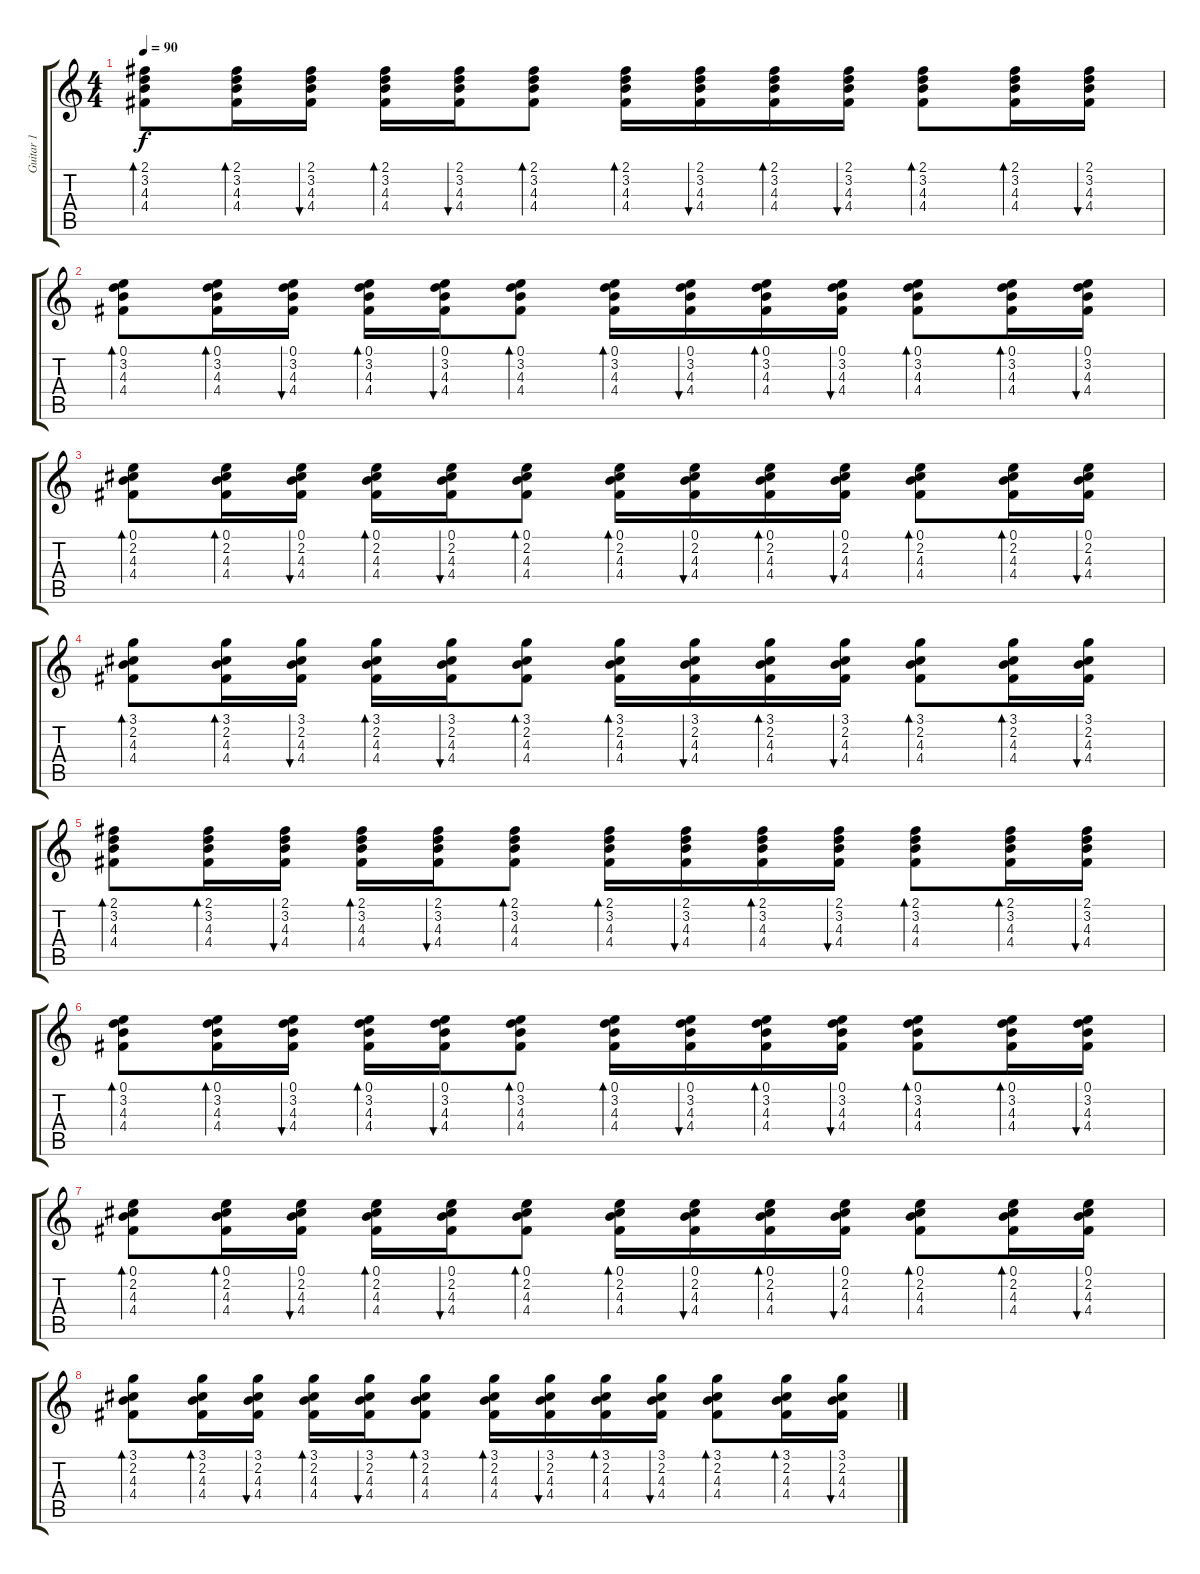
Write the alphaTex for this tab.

\track ("Guitar 1" "Guitar 1") {instrument acousticguitarnylon}
\staff {score tabs}
\tuning (E4 B3 G3 D3 A2 E2) {hide}
\ts (4 4)
\tempo 90
\clef g2
\ks c
(2.1 3.2 4.3 4.4).8{bd 60 dy f} (2.1 3.2 4.3 4.4).16{bd 60} (2.1 3.2 4.3 4.4).16{bu 60} (2.1 3.2 4.3 4.4).16{bd 60} (2.1 3.2 4.3 4.4).16{bu 60} (2.1 3.2 4.3 4.4).8{bd 60} (2.1 3.2 4.3 4.4).16{bd 60} (2.1 3.2 4.3 4.4).16{bu 60} (2.1 3.2 4.3 4.4).16{bd 60} (2.1 3.2 4.3 4.4).16{bu 60} (2.1 3.2 4.3 4.4).8{bd 60} (2.1 3.2 4.3 4.4).16{bd 60} (2.1 3.2 4.3 4.4).16{bu 60} |
(0.1 3.2 4.3 4.4).8{bd 60} (0.1 3.2 4.3 4.4).16{bd 60} (0.1 3.2 4.3 4.4).16{bu 60} (0.1 3.2 4.3 4.4).16{bd 60} (0.1 3.2 4.3 4.4).16{bu 60} (0.1 3.2 4.3 4.4).8{bd 60} (0.1 3.2 4.3 4.4).16{bd 60} (0.1 3.2 4.3 4.4).16{bu 60} (0.1 3.2 4.3 4.4).16{bd 60} (0.1 3.2 4.3 4.4).16{bu 60} (0.1 3.2 4.3 4.4).8{bd 60} (0.1 3.2 4.3 4.4).16{bd 60} (0.1 3.2 4.3 4.4).16{bu 60} |
(0.1 2.2 4.3 4.4).8{bd 60} (0.1 2.2 4.3 4.4).16{bd 60} (0.1 2.2 4.3 4.4).16{bu 60} (0.1 2.2 4.3 4.4).16{bd 60} (0.1 2.2 4.3 4.4).16{bu 60} (0.1 2.2 4.3 4.4).8{bd 60} (0.1 2.2 4.3 4.4).16{bd 60} (0.1 2.2 4.3 4.4).16{bu 60} (0.1 2.2 4.3 4.4).16{bd 60} (0.1 2.2 4.3 4.4).16{bu 60} (0.1 2.2 4.3 4.4).8{bd 60} (0.1 2.2 4.3 4.4).16{bd 60} (0.1 2.2 4.3 4.4).16{bu 60} |
(3.1 2.2 4.3 4.4).8{bd 60} (3.1 2.2 4.3 4.4).16{bd 60} (3.1 2.2 4.3 4.4).16{bu 60} (3.1 2.2 4.3 4.4).16{bd 60} (3.1 2.2 4.3 4.4).16{bu 60} (3.1 2.2 4.3 4.4).8{bd 60} (3.1 2.2 4.3 4.4).16{bd 60} (3.1 2.2 4.3 4.4).16{bu 60} (3.1 2.2 4.3 4.4).16{bd 60} (3.1 2.2 4.3 4.4).16{bu 60} (3.1 2.2 4.3 4.4).8{bd 60} (3.1 2.2 4.3 4.4).16{bd 60} (3.1 2.2 4.3 4.4).16{bu 60} |
(2.1 3.2 4.3 4.4).8{bd 60} (2.1 3.2 4.3 4.4).16{bd 60} (2.1 3.2 4.3 4.4).16{bu 60} (2.1 3.2 4.3 4.4).16{bd 60} (2.1 3.2 4.3 4.4).16{bu 60} (2.1 3.2 4.3 4.4).8{bd 60} (2.1 3.2 4.3 4.4).16{bd 60} (2.1 3.2 4.3 4.4).16{bu 60} (2.1 3.2 4.3 4.4).16{bd 60} (2.1 3.2 4.3 4.4).16{bu 60} (2.1 3.2 4.3 4.4).8{bd 60} (2.1 3.2 4.3 4.4).16{bd 60} (2.1 3.2 4.3 4.4).16{bu 60} |
(0.1 3.2 4.3 4.4).8{bd 60} (0.1 3.2 4.3 4.4).16{bd 60} (0.1 3.2 4.3 4.4).16{bu 60} (0.1 3.2 4.3 4.4).16{bd 60} (0.1 3.2 4.3 4.4).16{bu 60} (0.1 3.2 4.3 4.4).8{bd 60} (0.1 3.2 4.3 4.4).16{bd 60} (0.1 3.2 4.3 4.4).16{bu 60} (0.1 3.2 4.3 4.4).16{bd 60} (0.1 3.2 4.3 4.4).16{bu 60} (0.1 3.2 4.3 4.4).8{bd 60} (0.1 3.2 4.3 4.4).16{bd 60} (0.1 3.2 4.3 4.4).16{bu 60} |
(0.1 2.2 4.3 4.4).8{bd 60} (0.1 2.2 4.3 4.4).16{bd 60} (0.1 2.2 4.3 4.4).16{bu 60} (0.1 2.2 4.3 4.4).16{bd 60} (0.1 2.2 4.3 4.4).16{bu 60} (0.1 2.2 4.3 4.4).8{bd 60} (0.1 2.2 4.3 4.4).16{bd 60} (0.1 2.2 4.3 4.4).16{bu 60} (0.1 2.2 4.3 4.4).16{bd 60} (0.1 2.2 4.3 4.4).16{bu 60} (0.1 2.2 4.3 4.4).8{bd 60} (0.1 2.2 4.3 4.4).16{bd 60} (0.1 2.2 4.3 4.4).16{bu 60} |
(3.1 2.2 4.3 4.4).8{bd 60} (3.1 2.2 4.3 4.4).16{bd 60} (3.1 2.2 4.3 4.4).16{bu 60} (3.1 2.2 4.3 4.4).16{bd 60} (3.1 2.2 4.3 4.4).16{bu 60} (3.1 2.2 4.3 4.4).8{bd 60} (3.1 2.2 4.3 4.4).16{bd 60} (3.1 2.2 4.3 4.4).16{bu 60} (3.1 2.2 4.3 4.4).16{bd 60} (3.1 2.2 4.3 4.4).16{bu 60} (3.1 2.2 4.3 4.4).8{bd 60} (3.1 2.2 4.3 4.4).16{bd 60} (3.1 2.2 4.3 4.4).16{bu 60}
